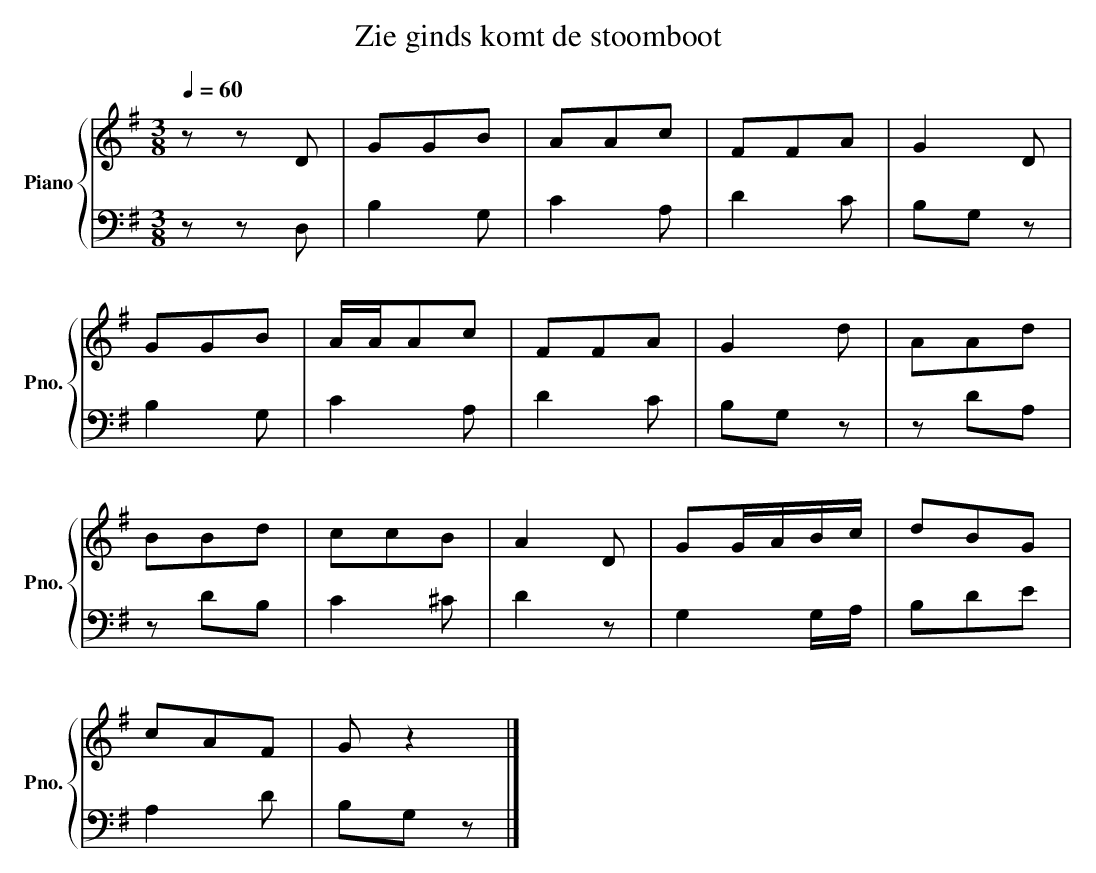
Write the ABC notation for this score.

X:1
T:Zie ginds komt de stoomboot
%%score { 1 | 2 }
L:1/8
M:3/8
K:G
V:1 treble nm="Piano" snm="Pno."
V:2 bass
V:1
[Q:1/4=60] z z D | GGB | AAc | FFA | G2 D |$ GGB | A/A/Ac | FFA | G2 d | AAd |$ BBd | ccB | A2 D |
GG/A/B/c/ | dBG |$ cAF | G z2 |]
V:2
[Q:1/4=60] z z D, | B,2 G, | C2 A, | D2 C | B,G, z |$ B,2 G, | C2 A, | D2 C | B,G, z | z DA, |$
z DB, | C2 ^C | D2 z | G,2 G,/A,/ | B,DE |$ A,2 D | B,G, z |]
